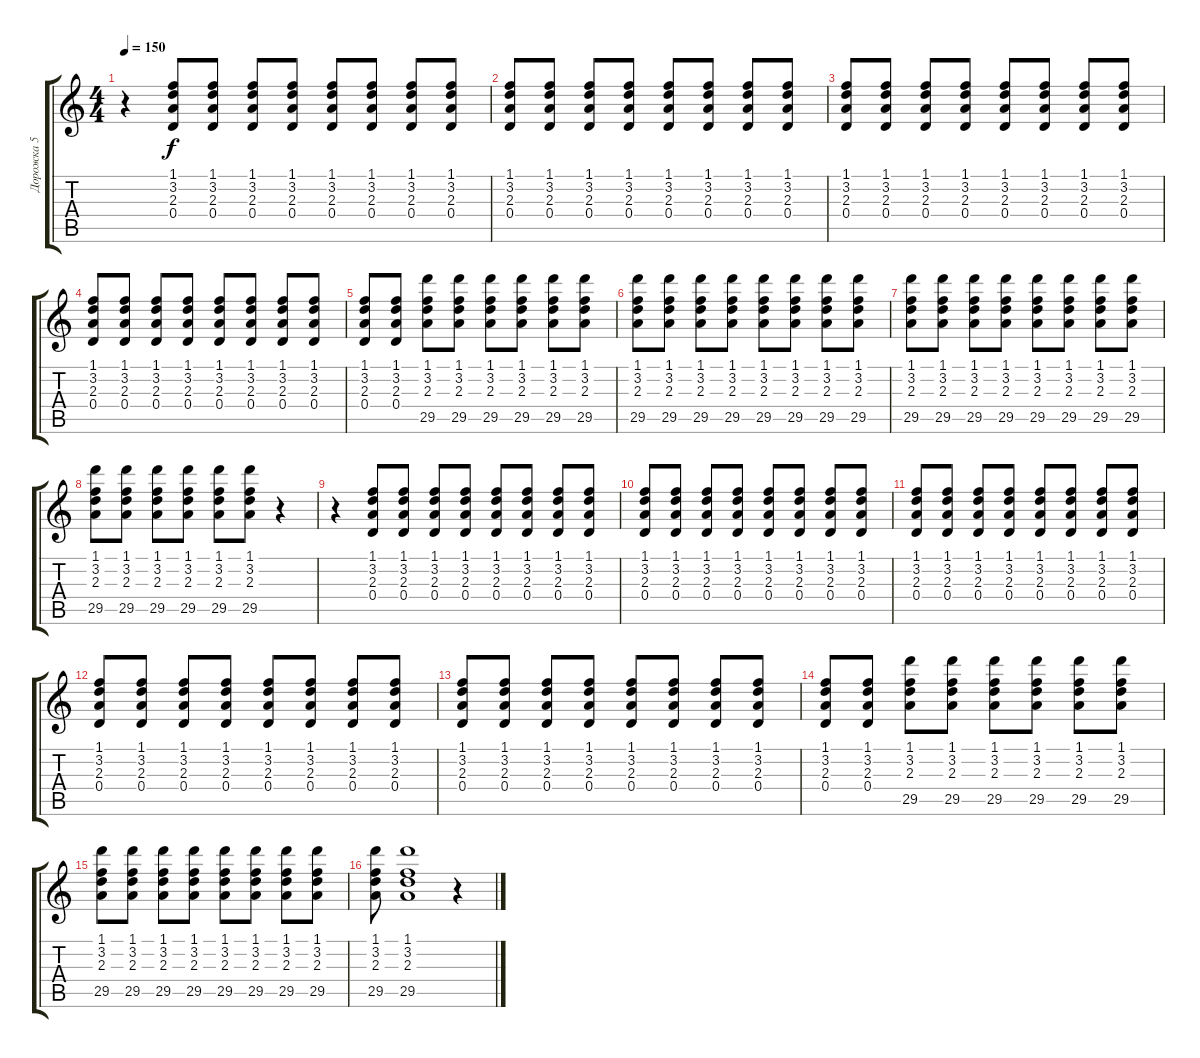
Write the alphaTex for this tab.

\track ("Дорожка 5" "Дорожка 5") {instrument acousticguitarnylon}
\staff {score tabs}
\tuning (E4 B3 G3 D3 A2 E2) {hide}
\ts (4 4)
\tempo 150
\clef g2
\ks c
r.4{dy f} (1.1 3.2 2.3 0.4).8 (1.1 3.2 2.3 0.4).8 (1.1 3.2 2.3 0.4).8 (1.1 3.2 2.3 0.4).8 (1.1 3.2 2.3 0.4).8 (1.1 3.2 2.3 0.4).8 (1.1 3.2 2.3 0.4).8 (1.1 3.2 2.3 0.4).8 |
(1.1 3.2 2.3 0.4).8 (1.1 3.2 2.3 0.4).8 (1.1 3.2 2.3 0.4).8 (1.1 3.2 2.3 0.4).8 (1.1 3.2 2.3 0.4).8 (1.1 3.2 2.3 0.4).8 (1.1 3.2 2.3 0.4).8 (1.1 3.2 2.3 0.4).8 |
(1.1 3.2 2.3 0.4).8 (1.1 3.2 2.3 0.4).8 (1.1 3.2 2.3 0.4).8 (1.1 3.2 2.3 0.4).8 (1.1 3.2 2.3 0.4).8 (1.1 3.2 2.3 0.4).8 (1.1 3.2 2.3 0.4).8 (1.1 3.2 2.3 0.4).8 |
(1.1 3.2 2.3 0.4).8 (1.1 3.2 2.3 0.4).8 (1.1 3.2 2.3 0.4).8 (1.1 3.2 2.3 0.4).8 (1.1 3.2 2.3 0.4).8 (1.1 3.2 2.3 0.4).8 (1.1 3.2 2.3 0.4).8 (1.1 3.2 2.3 0.4).8 |
(1.1 3.2 2.3 0.4).8 (1.1 3.2 2.3 0.4).8 (1.1 3.2 2.3 29.5).8 (1.1 3.2 2.3 29.5).8 (1.1 3.2 2.3 29.5).8 (1.1 3.2 2.3 29.5).8 (1.1 3.2 2.3 29.5).8 (1.1 3.2 2.3 29.5).8 |
(1.1 3.2 2.3 29.5).8 (1.1 3.2 2.3 29.5).8 (1.1 3.2 2.3 29.5).8 (1.1 3.2 2.3 29.5).8 (1.1 3.2 2.3 29.5).8 (1.1 3.2 2.3 29.5).8 (1.1 3.2 2.3 29.5).8 (1.1 3.2 2.3 29.5).8 |
(1.1 3.2 2.3 29.5).8 (1.1 3.2 2.3 29.5).8 (1.1 3.2 2.3 29.5).8 (1.1 3.2 2.3 29.5).8 (1.1 3.2 2.3 29.5).8 (1.1 3.2 2.3 29.5).8 (1.1 3.2 2.3 29.5).8 (1.1 3.2 2.3 29.5).8 |
(1.1 3.2 2.3 29.5).8 (1.1 3.2 2.3 29.5).8 (1.1 3.2 2.3 29.5).8 (1.1 3.2 2.3 29.5).8 (1.1 3.2 2.3 29.5).8 (1.1 3.2 2.3 29.5).8 r.4 |
r.4 (1.1 3.2 2.3 0.4).8 (1.1 3.2 2.3 0.4).8 (1.1 3.2 2.3 0.4).8 (1.1 3.2 2.3 0.4).8 (1.1 3.2 2.3 0.4).8 (1.1 3.2 2.3 0.4).8 (1.1 3.2 2.3 0.4).8 (1.1 3.2 2.3 0.4).8 |
(1.1 3.2 2.3 0.4).8 (1.1 3.2 2.3 0.4).8 (1.1 3.2 2.3 0.4).8 (1.1 3.2 2.3 0.4).8 (1.1 3.2 2.3 0.4).8 (1.1 3.2 2.3 0.4).8 (1.1 3.2 2.3 0.4).8 (1.1 3.2 2.3 0.4).8 |
(1.1 3.2 2.3 0.4).8 (1.1 3.2 2.3 0.4).8 (1.1 3.2 2.3 0.4).8 (1.1 3.2 2.3 0.4).8 (1.1 3.2 2.3 0.4).8 (1.1 3.2 2.3 0.4).8 (1.1 3.2 2.3 0.4).8 (1.1 3.2 2.3 0.4).8 |
(1.1 3.2 2.3 0.4).8 (1.1 3.2 2.3 0.4).8 (1.1 3.2 2.3 0.4).8 (1.1 3.2 2.3 0.4).8 (1.1 3.2 2.3 0.4).8 (1.1 3.2 2.3 0.4).8 (1.1 3.2 2.3 0.4).8 (1.1 3.2 2.3 0.4).8 |
(1.1 3.2 2.3 0.4).8 (1.1 3.2 2.3 0.4).8 (1.1 3.2 2.3 0.4).8 (1.1 3.2 2.3 0.4).8 (1.1 3.2 2.3 0.4).8 (1.1 3.2 2.3 0.4).8 (1.1 3.2 2.3 0.4).8 (1.1 3.2 2.3 0.4).8 |
(1.1 3.2 2.3 0.4).8 (1.1 3.2 2.3 0.4).8 (1.1 3.2 2.3 29.5).8 (1.1 3.2 2.3 29.5).8 (1.1 3.2 2.3 29.5).8 (1.1 3.2 2.3 29.5).8 (1.1 3.2 2.3 29.5).8 (1.1 3.2 2.3 29.5).8 |
(1.1 3.2 2.3 29.5).8 (1.1 3.2 2.3 29.5).8 (1.1 3.2 2.3 29.5).8 (1.1 3.2 2.3 29.5).8 (1.1 3.2 2.3 29.5).8 (1.1 3.2 2.3 29.5).8 (1.1 3.2 2.3 29.5).8 (1.1 3.2 2.3 29.5).8 |
(1.1 3.2 2.3 29.5).8 (1.1 3.2 2.3 29.5).1 r.4
